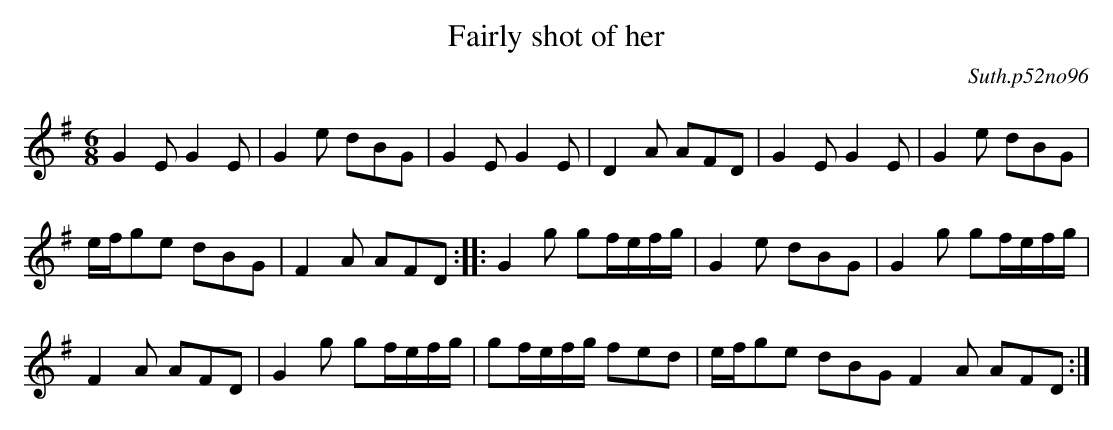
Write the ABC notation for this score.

X:1
T:Fairly shot of her
C:Suth.p52no96
M:6/8
L:1/8
K:G
G2EG2E|G2e dBG|G2EG2E|D2A AFD|G2EG2E|G2e dBG|
e/f/ge dBG|F2A AFD::G2g gf/e/f/g/|G2e dBG|G2g gf/e/f/g/|
F2A AFD|G2g gf/e/f/g/|gf/e/f/g/ fed|e/f/ge dBGF2A AFD:|
